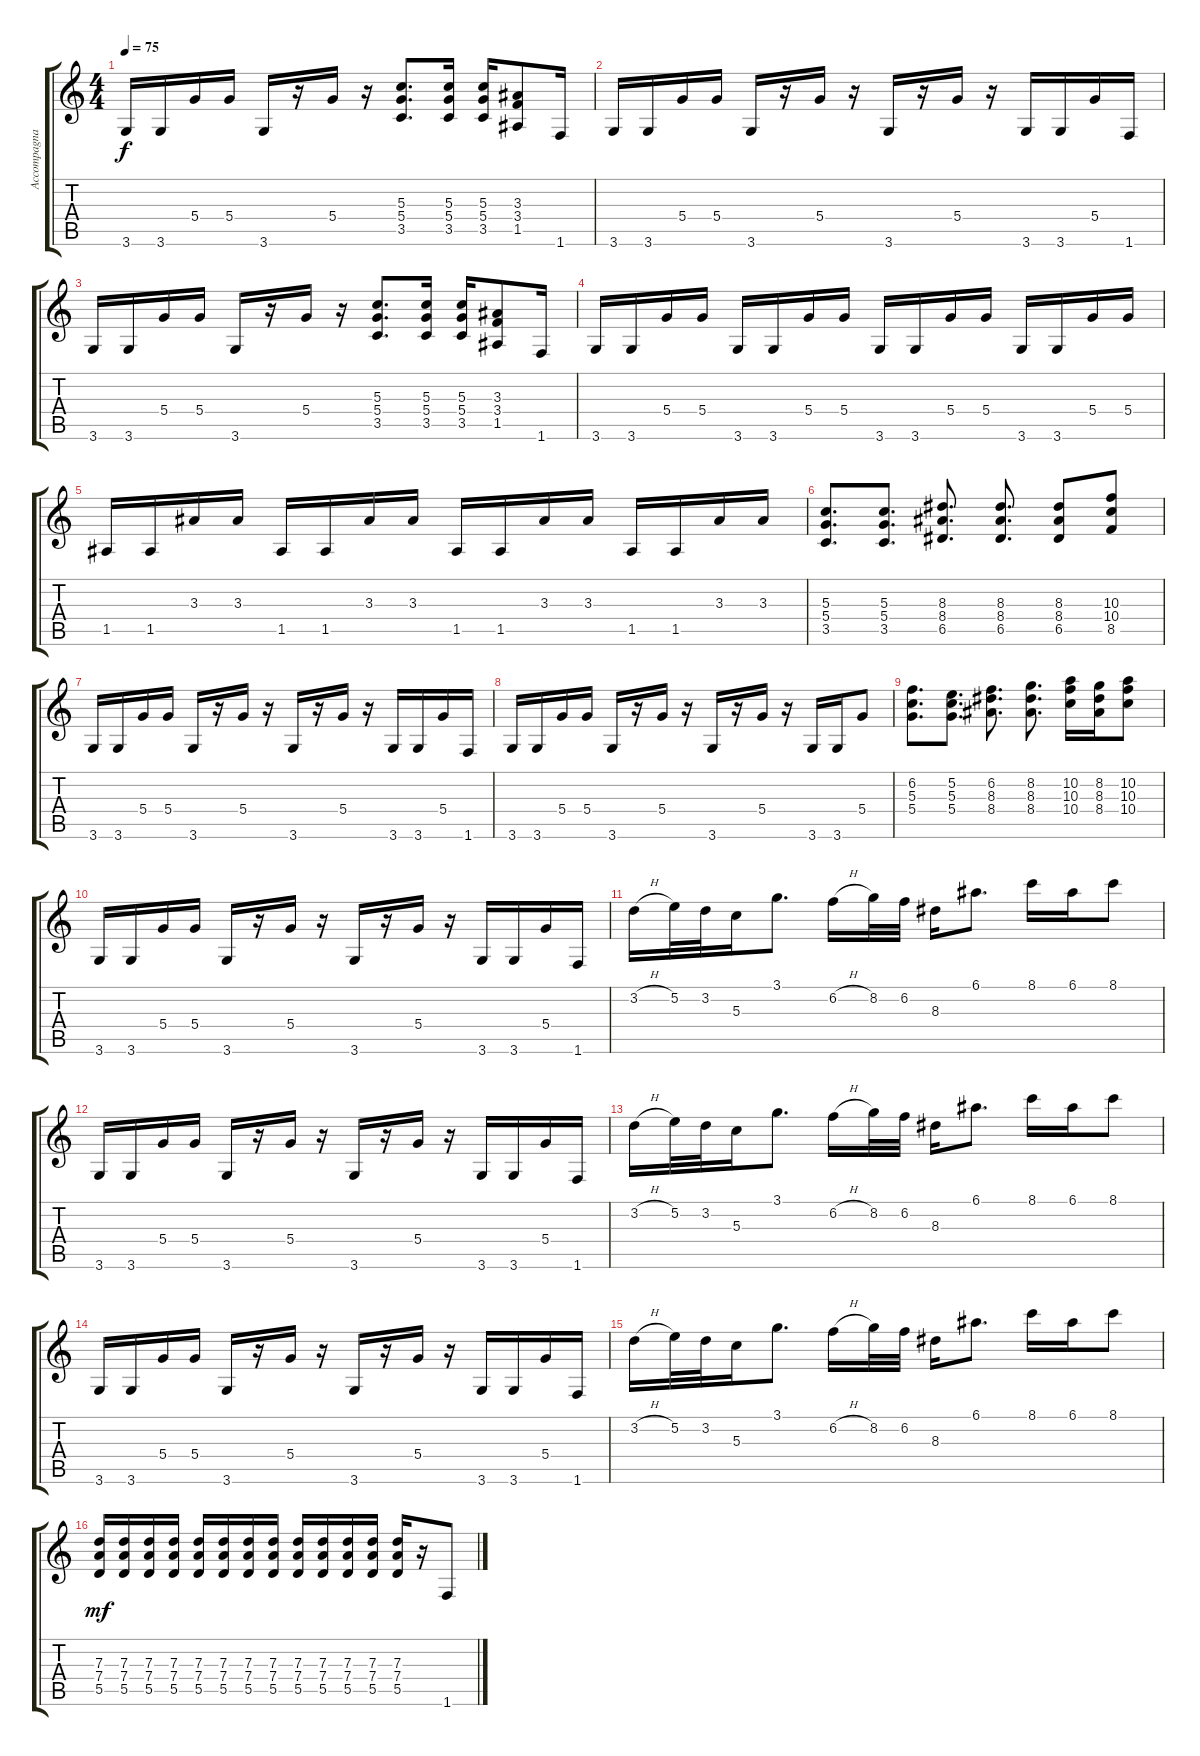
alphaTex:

\track ("Accompagnamento" "Accompagna") {instrument distortionguitar}
\staff {score tabs}
\tuning (E4 B3 G3 D3 A2 E2) {hide}
\ts (4 4)
\tempo 75
\clef g2
\ks c
3.6.16{dy f} 3.6.16 5.4.16 5.4.16 3.6.16 r.16 5.4.16 r.16 (5.3 5.4 3.5).8{d} (5.3 5.4 3.5).16 (5.3 5.4 3.5).16 (3.3 3.4 1.5).8 1.6.16 |
3.6.16 3.6.16 5.4.16 5.4.16 3.6.16 r.16 5.4.16 r.16 3.6.16 r.16 5.4.16 r.16 3.6.16 3.6.16 5.4.16 1.6.16 |
3.6.16 3.6.16 5.4.16 5.4.16 3.6.16 r.16 5.4.16 r.16 (5.3 5.4 3.5).8{d} (5.3 5.4 3.5).16 (5.3 5.4 3.5).16 (3.3 3.4 1.5).8 1.6.16 |
3.6.16 3.6.16 5.4.16 5.4.16 3.6.16 3.6.16 5.4.16 5.4.16 3.6.16 3.6.16 5.4.16 5.4.16 3.6.16 3.6.16 5.4.16 5.4.16 |
1.5.16 1.5.16 3.3.16 3.3.16 1.5.16 1.5.16 3.3.16 3.3.16 1.5.16 1.5.16 3.3.16 3.3.16 1.5.16 1.5.16 3.3.16 3.3.16 |
(5.3 5.4 3.5).8{d} (5.3 5.4 3.5).8{d} (8.3 8.4 6.5).8{d} (8.3 8.4 6.5).8{d} (8.3 8.4 6.5).8 (10.3 10.4 8.5).8 |
3.6.16 3.6.16 5.4.16 5.4.16 3.6.16 r.16 5.4.16 r.16 3.6.16 r.16 5.4.16 r.16 3.6.16 3.6.16 5.4.16 1.6.16 |
3.6.16 3.6.16 5.4.16 5.4.16 3.6.16 r.16 5.4.16 r.16 3.6.16 r.16 5.4.16 r.16 3.6.16 3.6.16 5.4.8 |
(6.2 5.3 5.4).8{d} (5.2 5.3 5.4).8{d} (6.2 8.3 8.4).8{d} (8.2 8.3 8.4).8{d} (10.2 10.3 10.4).16 (8.2 8.3 8.4).16 (10.2 10.3 10.4).8 |
3.6.16 3.6.16 5.4.16 5.4.16 3.6.16 r.16 5.4.16 r.16 3.6.16 r.16 5.4.16 r.16 3.6.16 3.6.16 5.4.16 1.6.16 |
3.2{h}.16 5.2.32 3.2.32 5.3.16 3.1.8{d} 6.2{h}.16 8.2.32 6.2.32 8.3.16 6.1.8{d} 8.1.16 6.1.16 8.1.8 |
3.6.16 3.6.16 5.4.16 5.4.16 3.6.16 r.16 5.4.16 r.16 3.6.16 r.16 5.4.16 r.16 3.6.16 3.6.16 5.4.16 1.6.16 |
3.2{h}.16 5.2.32 3.2.32 5.3.16 3.1.8{d} 6.2{h}.16 8.2.32 6.2.32 8.3.16 6.1.8{d} 8.1.16 6.1.16 8.1.8 |
3.6.16 3.6.16 5.4.16 5.4.16 3.6.16 r.16 5.4.16 r.16 3.6.16 r.16 5.4.16 r.16 3.6.16 3.6.16 5.4.16 1.6.16 |
3.2{h}.16 5.2.32 3.2.32 5.3.16 3.1.8{d} 6.2{h}.16 8.2.32 6.2.32 8.3.16 6.1.8{d} 8.1.16 6.1.16 8.1.8 |
(7.3 7.4 5.5).16{dy mf} (7.3 7.4 5.5).16 (7.3 7.4 5.5).16 (7.3 7.4 5.5).16 (7.3 7.4 5.5).16 (7.3 7.4 5.5).16 (7.3 7.4 5.5).16 (7.3 7.4 5.5).16 (7.3 7.4 5.5).16 (7.3 7.4 5.5).16 (7.3 7.4 5.5).16 (7.3 7.4 5.5).16 (7.3 7.4 5.5).16 r.16 1.6.8
